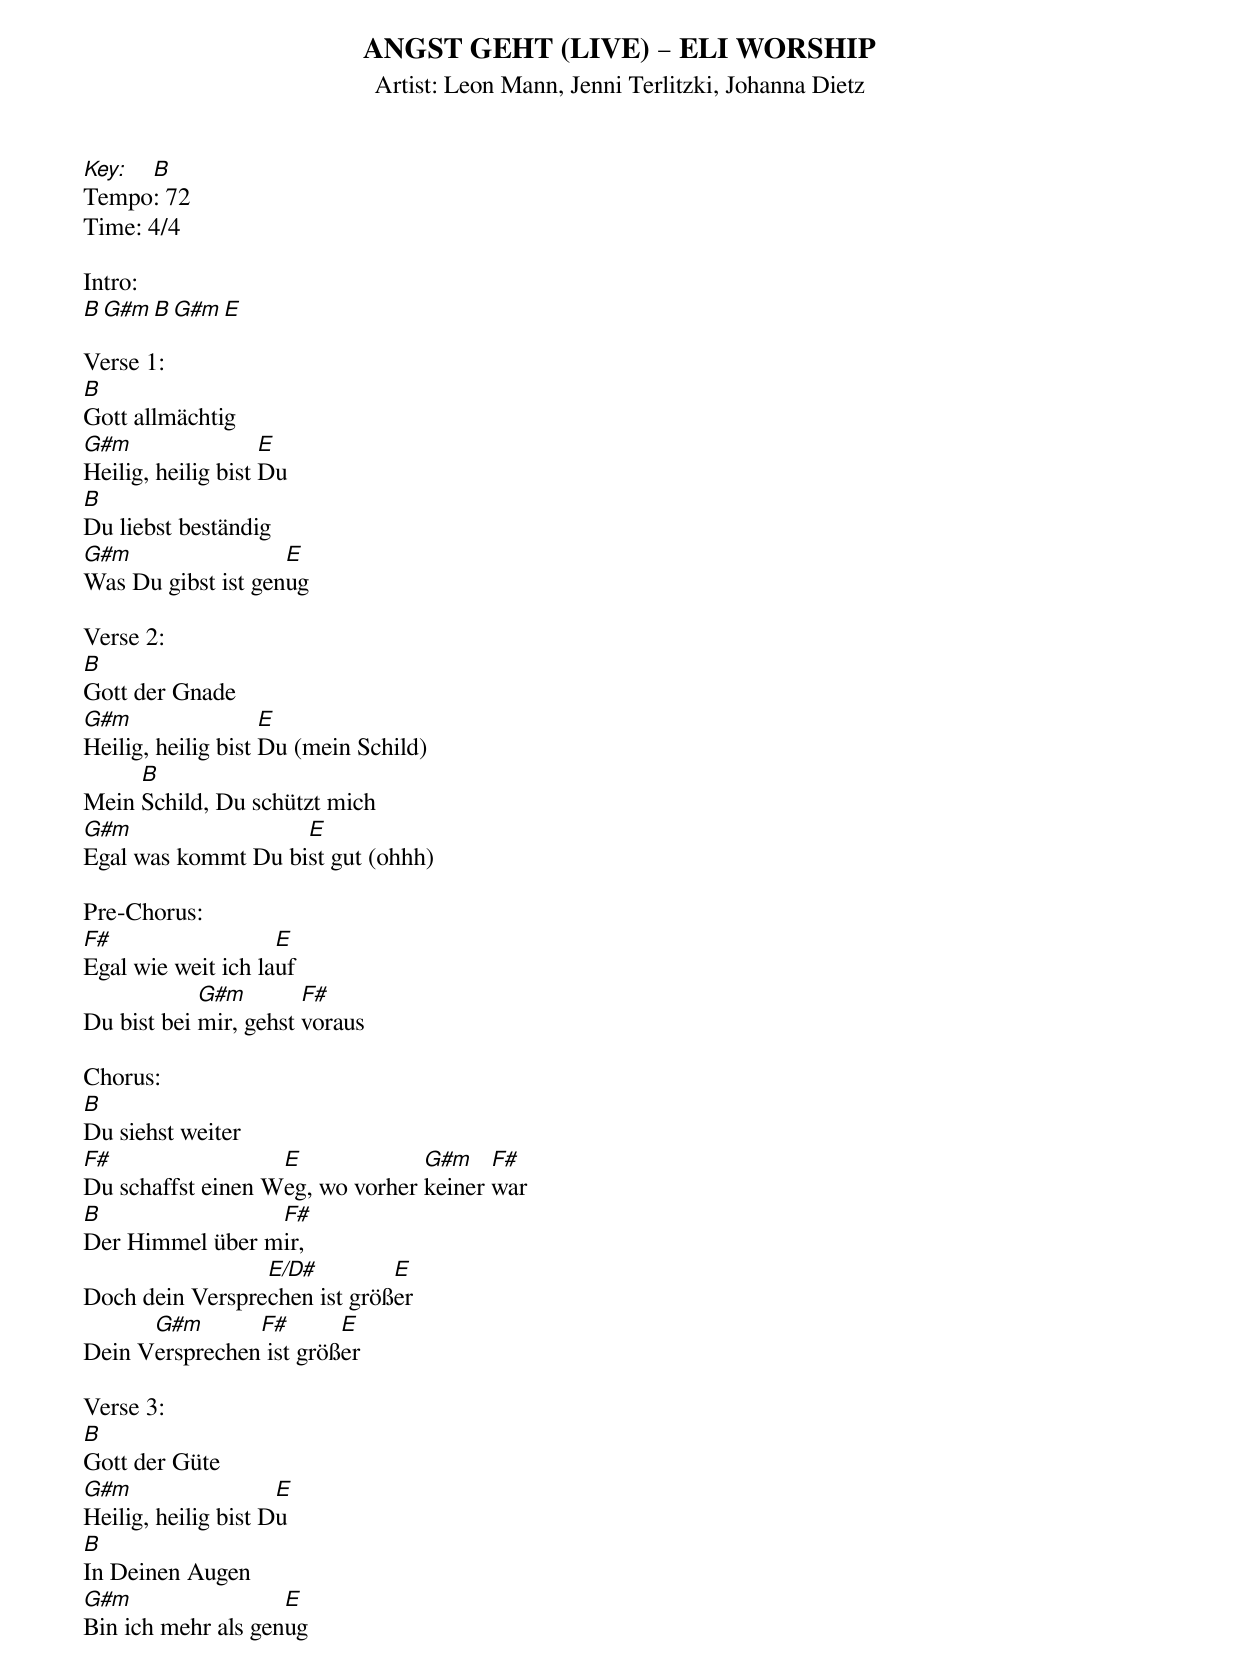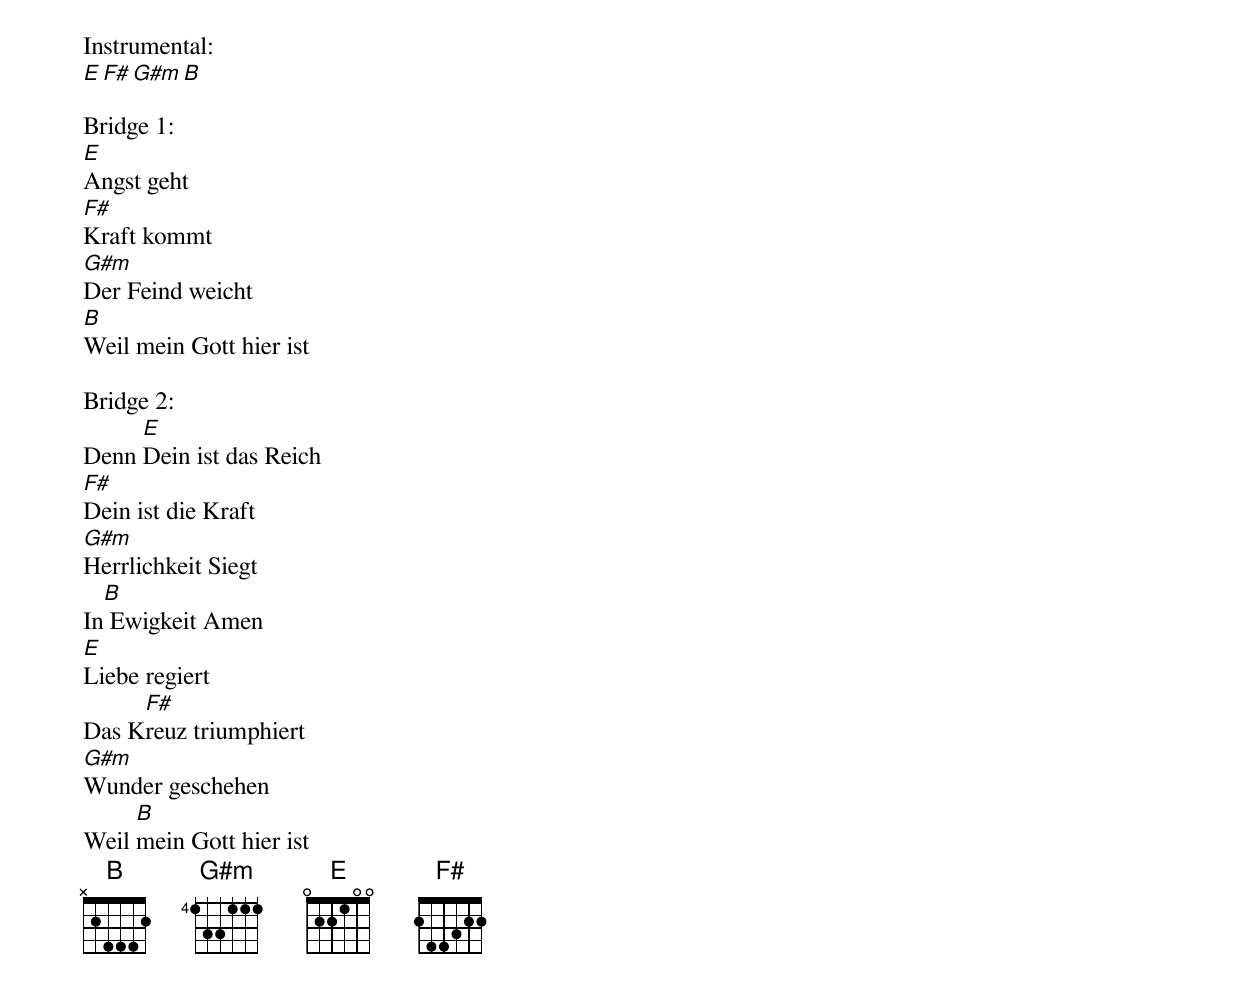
ANGST GEHT (LIVE) – ELI WORSHIP
Artist: Leon Mann, Jenni Terlitzki, Johanna Dietz
Key: B
Tempo: 72
Time: 4/4

Intro:
B G#m B G#m E

Verse 1:
B
Gott allmächtig
G#m                 E
Heilig, heilig bist Du
B
Du liebst beständig
G#m                 E
Was Du gibst ist genug

Verse 2:
B
Gott der Gnade
G#m                 E
Heilig, heilig bist Du (mein Schild)
     B
Mein Schild, Du schützt mich
G#m                 E
Egal was kommt Du bist gut (ohhh)

Pre-Chorus:
F#                  E
Egal wie weit ich lauf
            G#m        F#
Du bist bei mir, gehst voraus

Chorus:
B
Du siehst weiter
F#                 E             G#m    F#
Du schaffst einen Weg, wo vorher keiner war
B                F#
Der Himmel über mir,
                 E/D#         E
Doch dein Versprechen ist größer
      G#m       F#       E
Dein Versprechen ist größer

Verse 3:
B
Gott der Güte
G#m                  E
Heilig, heilig bist Du
B
In Deinen Augen
G#m                 E
Bin ich mehr als genug

Instrumental:
E F# G#m B

Bridge 1:
E
Angst geht
F#
Kraft kommt
G#m
Der Feind weicht
B
Weil mein Gott hier ist

Bridge 2:
     E
Denn Dein ist das Reich
F#
Dein ist die Kraft
G#m
Herrlichkeit Siegt
  B
In Ewigkeit Amen
E
Liebe regiert
     F#
Das Kreuz triumphiert
G#m
Wunder geschehen
     B
Weil mein Gott hier ist
